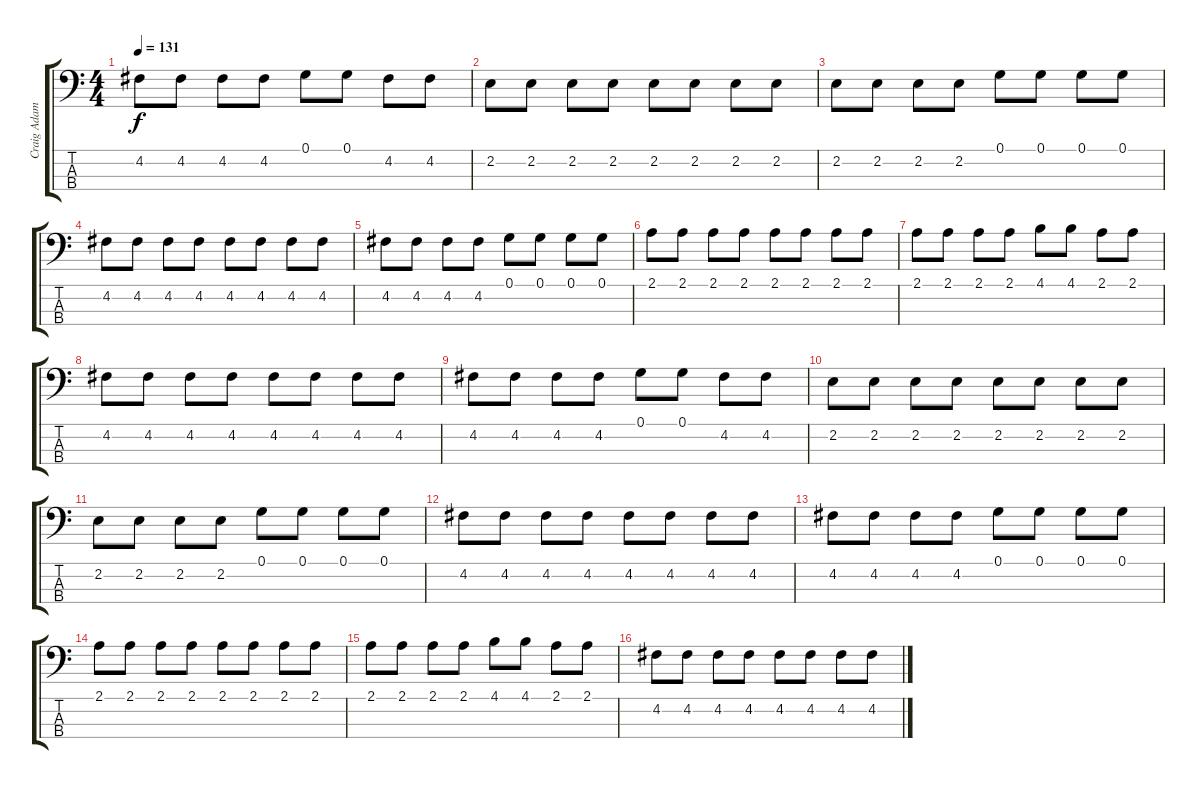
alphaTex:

\track ("Craig Adams" "Craig Adam") {instrument electricbasspick}
\staff {score tabs}
\tuning (G2 D2 A1 E1) {hide}
\ts (4 4)
\tempo 131
\clef f4
\ks c
4.2.8{dy f} 4.2.8 4.2.8 4.2.8 0.1.8 0.1.8 4.2.8 4.2.8 |
2.2.8 2.2.8 2.2.8 2.2.8 2.2.8 2.2.8 2.2.8 2.2.8 |
2.2.8 2.2.8 2.2.8 2.2.8 0.1.8 0.1.8 0.1.8 0.1.8 |
4.2.8 4.2.8 4.2.8 4.2.8 4.2.8 4.2.8 4.2.8 4.2.8 |
4.2.8 4.2.8 4.2.8 4.2.8 0.1.8 0.1.8 0.1.8 0.1.8 |
2.1.8 2.1.8 2.1.8 2.1.8 2.1.8 2.1.8 2.1.8 2.1.8 |
2.1.8 2.1.8 2.1.8 2.1.8 4.1.8 4.1.8 2.1.8 2.1.8 |
4.2.8 4.2.8 4.2.8 4.2.8 4.2.8 4.2.8 4.2.8 4.2.8 |
4.2.8 4.2.8 4.2.8 4.2.8 0.1.8 0.1.8 4.2.8 4.2.8 |
2.2.8 2.2.8 2.2.8 2.2.8 2.2.8 2.2.8 2.2.8 2.2.8 |
2.2.8 2.2.8 2.2.8 2.2.8 0.1.8 0.1.8 0.1.8 0.1.8 |
4.2.8 4.2.8 4.2.8 4.2.8 4.2.8 4.2.8 4.2.8 4.2.8 |
4.2.8 4.2.8 4.2.8 4.2.8 0.1.8 0.1.8 0.1.8 0.1.8 |
2.1.8 2.1.8 2.1.8 2.1.8 2.1.8 2.1.8 2.1.8 2.1.8 |
2.1.8 2.1.8 2.1.8 2.1.8 4.1.8 4.1.8 2.1.8 2.1.8 |
4.2.8 4.2.8 4.2.8 4.2.8 4.2.8 4.2.8 4.2.8 4.2.8
